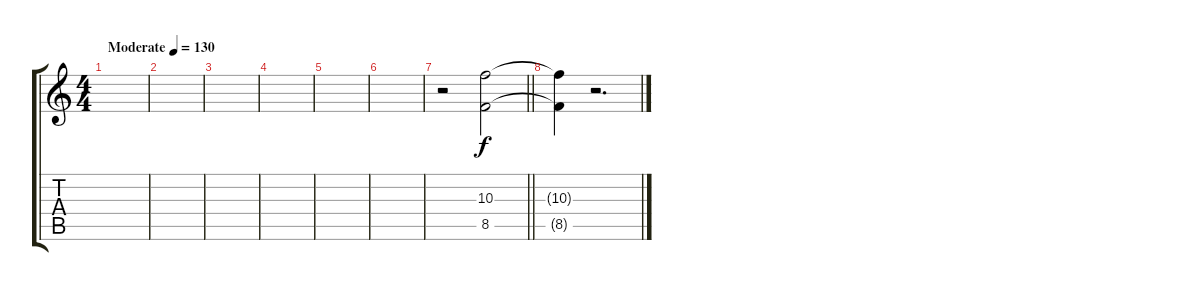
\track "" {instrument distortionguitar}
\staff {score tabs}
\tuning (E4 B3 G3 D3 A2 E2) {hide}
\ts (4 4)
\tempo (130 "Moderate")
\clef g2
\ks c
|
|
|
|
|
|
\barLineRight lightlight
r.2{volume 8} (10.3 8.5).2{instrument reversecymbal} |
\section ("" "")
(10.3{t} 8.5{t}).4 r.2{d}
